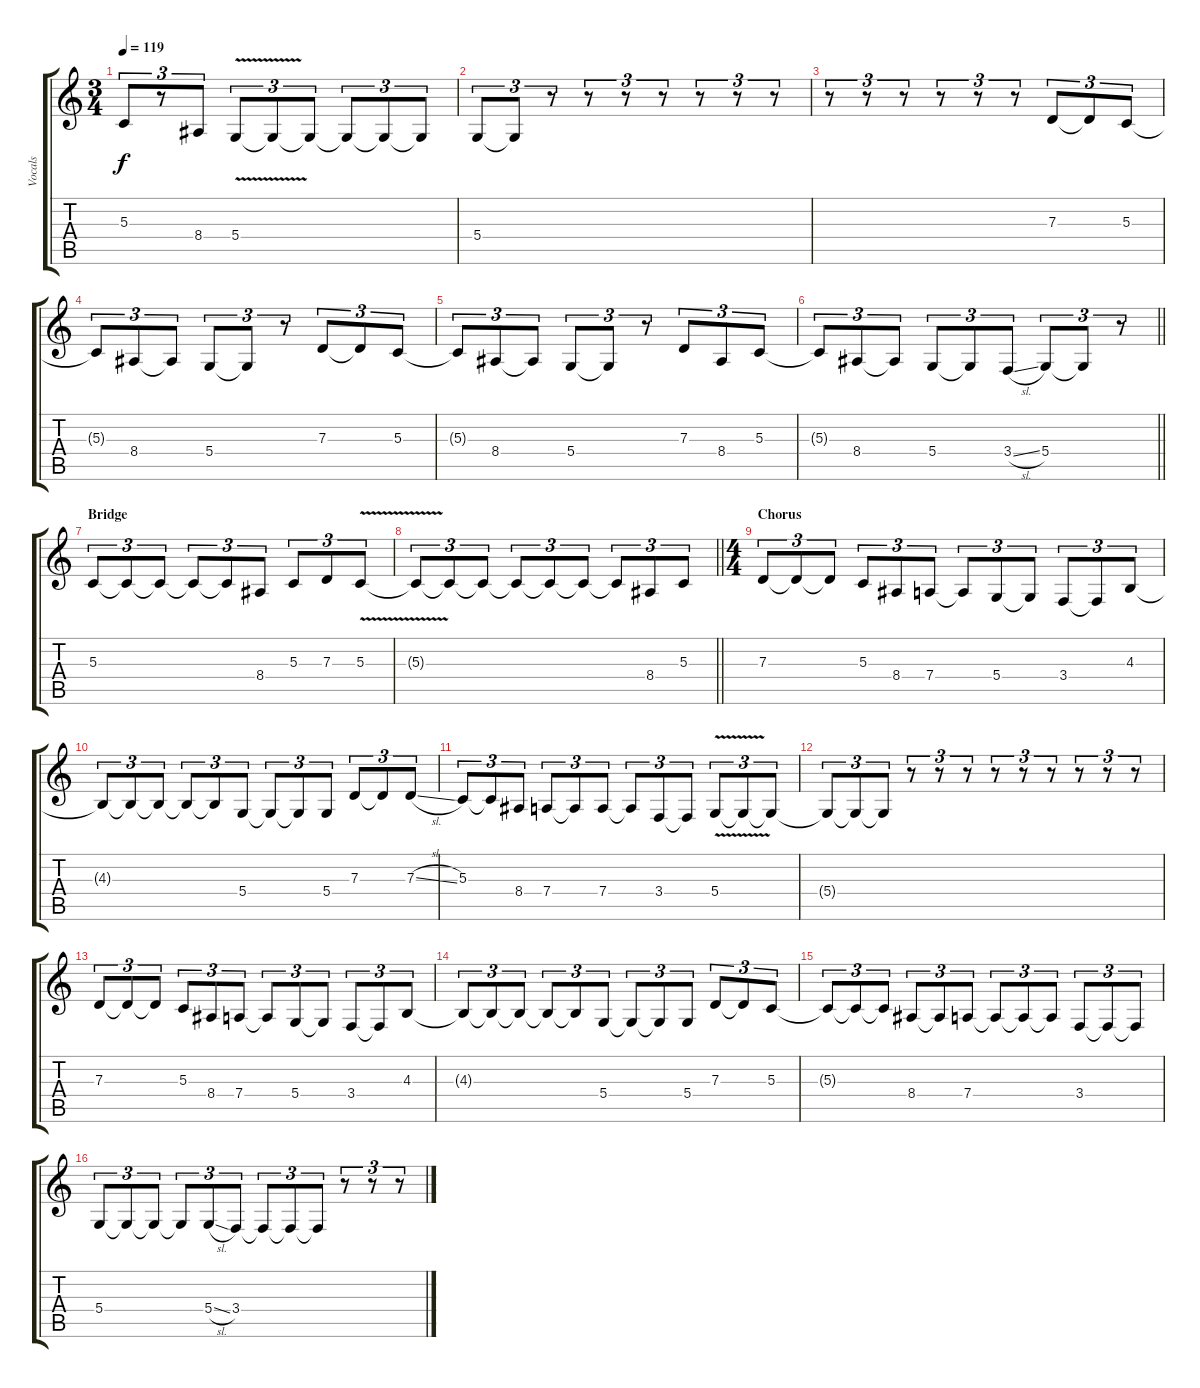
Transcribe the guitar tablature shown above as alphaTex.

\track ("Vocals" "Vocals") {instrument oboe}
\staff {score tabs}
\tuning (E4 B3 G3 D3 A2 E2) {hide}
\ts (3 4)
\tempo 119
\clef g2
\ks c
5.3{t}.8{tu (3 2) dy f} r.8{tu (3 2)} 8.4.8{tu (3 2)} 5.4{v}.8{tu (3 2)} 5.4{t}.8{tu (3 2)} 5.4{t}.8{tu (3 2)} 5.4{t}.8{tu (3 2)} 5.4{t}.8{tu (3 2)} 5.4{t}.8{tu (3 2)} |
5.4.8{tu (3 2)} 5.4{t}.8{tu (3 2)} r.8{tu (3 2)} r.8{tu (3 2)} r.8{tu (3 2)} r.8{tu (3 2)} r.8{tu (3 2)} r.8{tu (3 2)} r.8{tu (3 2)} |
r.8{tu (3 2)} r.8{tu (3 2)} r.8{tu (3 2)} r.8{tu (3 2)} r.8{tu (3 2)} r.8{tu (3 2)} 7.3.8{tu (3 2)} 7.3{t}.8{tu (3 2)} 5.3.8{tu (3 2)} |
5.3{t}.8{tu (3 2)} 8.4.8{tu (3 2)} 8.4{t}.8{tu (3 2)} 5.4.8{tu (3 2)} 5.4{t}.8{tu (3 2)} r.8{tu (3 2)} 7.3.8{tu (3 2)} 7.3{t}.8{tu (3 2)} 5.3.8{tu (3 2)} |
5.3{t}.8{tu (3 2)} 8.4.8{tu (3 2)} 8.4{t}.8{tu (3 2)} 5.4.8{tu (3 2)} 5.4{t}.8{tu (3 2)} r.8{tu (3 2)} 7.3.8{tu (3 2)} 8.4.8{tu (3 2)} 5.3.8{tu (3 2)} |
\barLineRight lightlight
5.3{t}.8{tu (3 2)} 8.4.8{tu (3 2)} 8.4{t}.8{tu (3 2)} 5.4.8{tu (3 2)} 5.4{t}.8{tu (3 2)} 3.4{sl}.8{tu (3 2)} 5.4.8{tu (3 2)} 5.4{t}.8{tu (3 2)} r.8{tu (3 2)} |
\section ("" "Bridge")
5.3.8{tu (3 2)} 5.3{t}.8{tu (3 2)} 5.3{t}.8{tu (3 2)} 5.3{t}.8{tu (3 2)} 5.3{t}.8{tu (3 2)} 8.4.8{tu (3 2)} 5.3.8{tu (3 2)} 7.3.8{tu (3 2)} 5.3{v}.8{tu (3 2)} |
\barLineRight lightlight
5.3{t}.8{tu (3 2)} 5.3{t}.8{tu (3 2)} 5.3{t}.8{tu (3 2)} 5.3{t}.8{tu (3 2)} 5.3{t}.8{tu (3 2)} 5.3{t}.8{tu (3 2)} 5.3{t}.8{tu (3 2)} 8.4.8{tu (3 2)} 5.3.8{tu (3 2)} |
\ts (4 4)
\section ("" "Chorus")
7.3.8{tu (3 2)} 7.3{t}.8{tu (3 2)} 7.3{t}.8{tu (3 2)} 5.3.8{tu (3 2)} 8.4.8{tu (3 2)} 7.4.8{tu (3 2)} 7.4{t}.8{tu (3 2)} 5.4.8{tu (3 2)} 5.4{t}.8{tu (3 2)} 3.4.8{tu (3 2)} 3.4{t}.8{tu (3 2)} 4.3.8{tu (3 2)} |
4.3{t}.8{tu (3 2)} 4.3{t}.8{tu (3 2)} 4.3{t}.8{tu (3 2)} 4.3{t}.8{tu (3 2)} 4.3{t}.8{tu (3 2)} 5.4.8{tu (3 2)} 5.4{t}.8{tu (3 2)} 5.4{t}.8{tu (3 2)} 5.4.8{tu (3 2)} 7.3.8{tu (3 2)} 7.3{t}.8{tu (3 2)} 7.3{sl}.8{tu (3 2)} |
5.3.8{tu (3 2)} 5.3{t}.8{tu (3 2)} 8.4.8{tu (3 2)} 7.4.8{tu (3 2)} 7.4{t}.8{tu (3 2)} 7.4.8{tu (3 2)} 7.4{t}.8{tu (3 2)} 3.4.8{tu (3 2)} 3.4{t}.8{tu (3 2)} 5.4{v}.8{tu (3 2)} 5.4{t}.8{tu (3 2)} 5.4{t}.8{tu (3 2)} |
5.4{t}.8{tu (3 2)} 5.4{t}.8{tu (3 2)} 5.4{t}.8{tu (3 2)} r.8{tu (3 2)} r.8{tu (3 2)} r.8{tu (3 2)} r.8{tu (3 2)} r.8{tu (3 2)} r.8{tu (3 2)} r.8{tu (3 2)} r.8{tu (3 2)} r.8{tu (3 2)} |
7.3.8{tu (3 2)} 7.3{t}.8{tu (3 2)} 7.3{t}.8{tu (3 2)} 5.3.8{tu (3 2)} 8.4.8{tu (3 2)} 7.4.8{tu (3 2)} 7.4{t}.8{tu (3 2)} 5.4.8{tu (3 2)} 5.4{t}.8{tu (3 2)} 3.4.8{tu (3 2)} 3.4{t}.8{tu (3 2)} 4.3.8{tu (3 2)} |
4.3{t}.8{tu (3 2)} 4.3{t}.8{tu (3 2)} 4.3{t}.8{tu (3 2)} 4.3{t}.8{tu (3 2)} 4.3{t}.8{tu (3 2)} 5.4.8{tu (3 2)} 5.4{t}.8{tu (3 2)} 5.4{t}.8{tu (3 2)} 5.4.8{tu (3 2)} 7.3.8{tu (3 2)} 7.3{t}.8{tu (3 2)} 5.3.8{tu (3 2)} |
5.3{t}.8{tu (3 2)} 5.3{t}.8{tu (3 2)} 5.3{t}.8{tu (3 2)} 8.4.8{tu (3 2)} 8.4{t}.8{tu (3 2)} 7.4.8{tu (3 2)} 7.4{t}.8{tu (3 2)} 7.4{t}.8{tu (3 2)} 7.4{t}.8{tu (3 2)} 3.4.8{tu (3 2)} 3.4{t}.8{tu (3 2)} 3.4{t}.8{tu (3 2)} |
5.4.8{tu (3 2)} 5.4{t}.8{tu (3 2)} 5.4{t}.8{tu (3 2)} 5.4{t}.8{tu (3 2)} 5.4{sl}.8{tu (3 2)} 3.4.8{tu (3 2)} 3.4{t}.8{tu (3 2)} 3.4{t}.8{tu (3 2)} 3.4{t}.8{tu (3 2)} r.8{tu (3 2)} r.8{tu (3 2)} r.8{tu (3 2)}
